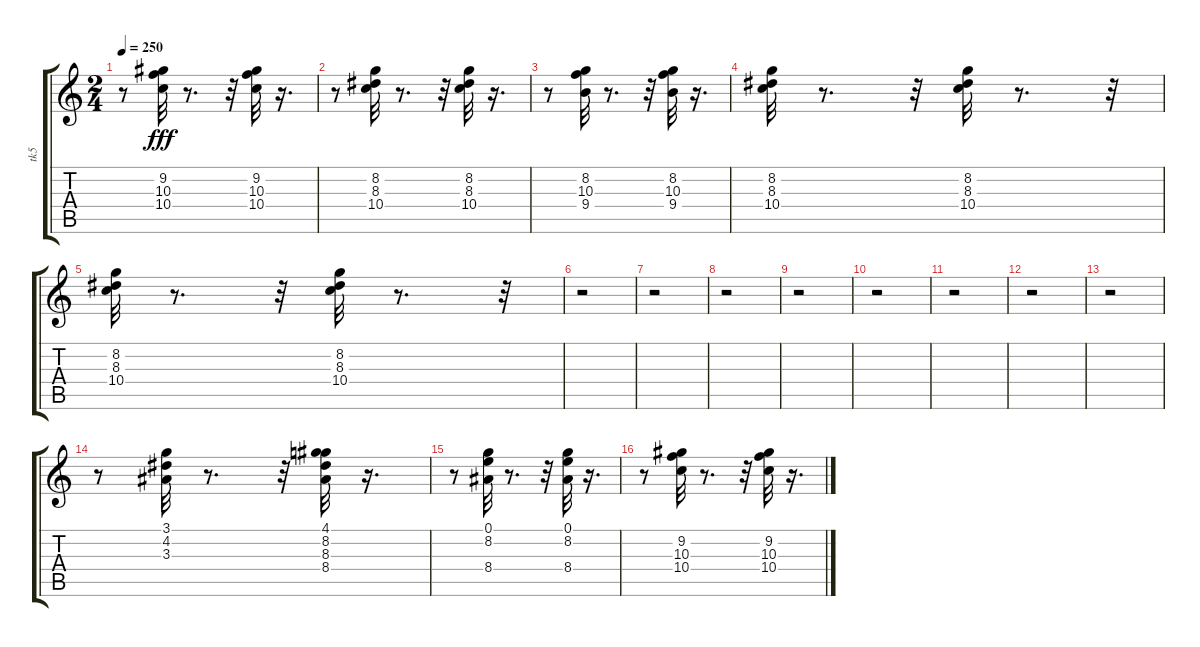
\track ("tk5" "tk5") {instrument electricguitarjazz}
\staff {score tabs}
\tuning (E4 B3 G3 D3 A2 E2) {hide}
\ts (2 4)
\tempo 250
\clef g2
\ks c
r.8{dy fff} (9.2 10.3 10.4).32 r.8{d} r.32 (9.2 10.3 10.4).32 r.16{d} |
r.8 (8.2 8.3 10.4).32 r.8{d} r.32 (8.2 8.3 10.4).32 r.16{d} |
r.8 (8.2 10.3 9.4).32 r.8{d} r.32 (8.2 10.3 9.4).32 r.16{d} |
(8.2 8.3 10.4).32 r.8{d} r.32 (8.2 8.3 10.4).32 r.8{d} r.32 |
(8.2 8.3 10.4).32 r.8{d} r.32 (8.2 8.3 10.4).32 r.8{d} r.32 |
r.2 |
r.2 |
r.2 |
r.2 |
r.2 |
r.2 |
r.2 |
r.2 |
r.8 (3.1 4.2 3.3).32 r.8{d} r.32 (4.1 8.2 8.3 8.4).32 r.16{d} |
r.8 (0.1 8.2 8.4).32 r.8{d} r.32 (0.1 8.2 8.4).32 r.16{d} |
r.8 (9.2 10.3 10.4).32 r.8{d} r.32 (9.2 10.3 10.4).32 r.16{d}
